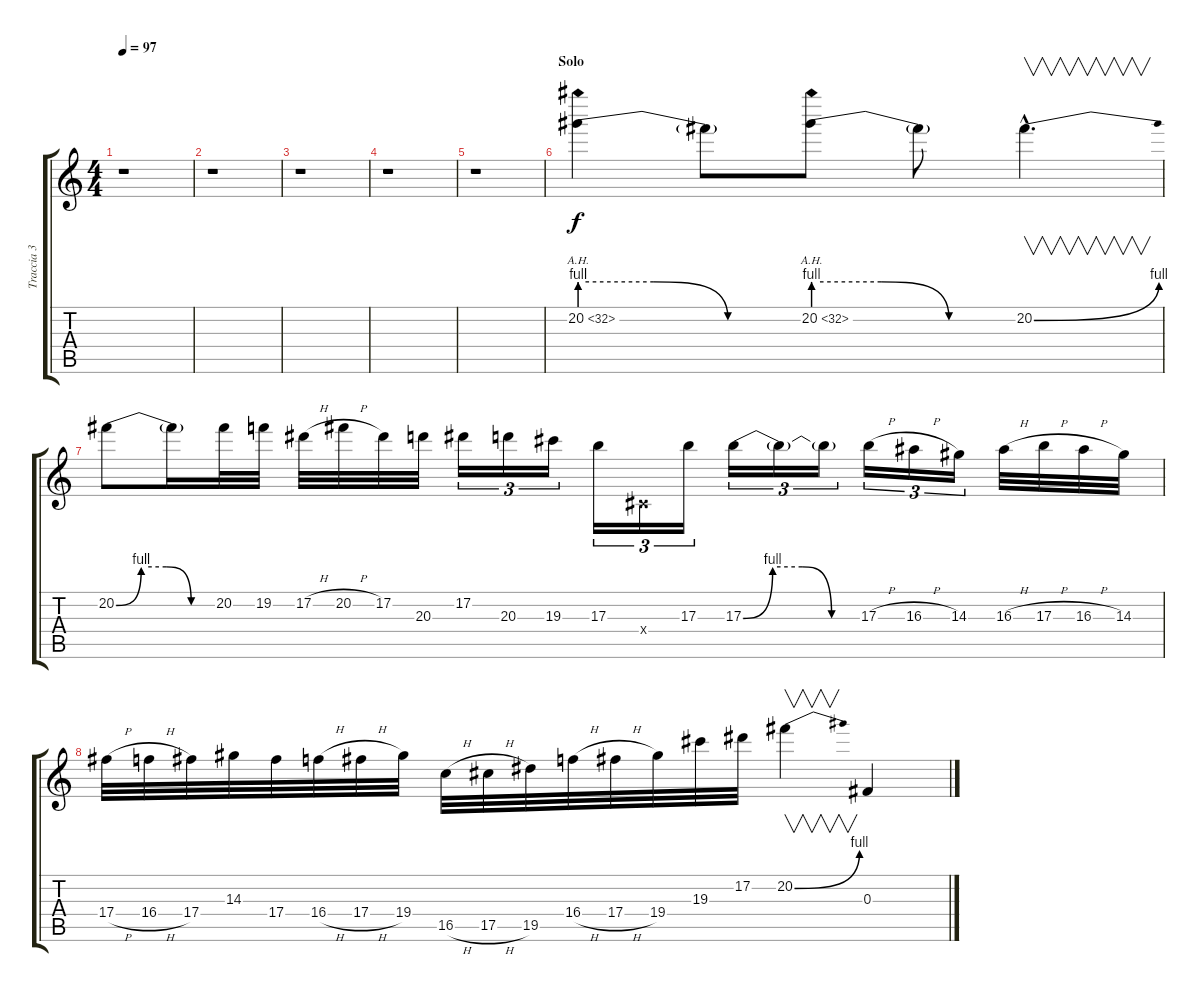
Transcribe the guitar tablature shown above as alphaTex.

\track ("Traccia 3" "Traccia 3") {instrument distortionguitar}
\staff {score tabs}
\tuning (Eb4 Bb3 Gb3 Db3 Ab2 Eb2) {hide}
\ts (4 4)
\tempo 97
\clef g2
\ks c
r.1{dy f} |
r.1 |
r.1 |
r.1 |
r.1 |
\section ("" "Solo")
20.2{be (custom 0 4 20 4 40 0 60 0) ah 12}.4{volume 16 balance 8 instrument distortionguitar} 20.2{t}.8 20.2{be (custom 0 4 20 4 40 0 60 0) ah 12}.8 20.2{t}.8 20.2{be (bend 0 0 60 4) hac}.4{v d} |
20.2{be (custom 0 0 15 4 30 4 45 0 60 0)}.8 20.2{t}.16 20.2.32 19.2.32 17.2{h}.32 20.2{h}.32 17.2.32 20.3.32 17.2.16{tu (3 2)} 20.3.16{tu (3 2)} 19.3.16{tu (3 2)} 17.3.16{tu (3 2)} 0.4{x}.16{tu (3 2)} 17.3.16{tu (3 2)} 17.3{be (custom 0 0 15 4 30 4 45 0 60 0)}.16{tu (3 2)} 17.3{t}.16{tu (3 2)} 17.3{t}.16{tu (3 2)} 17.3{h}.16{tu (3 2)} 16.3{h}.16{tu (3 2)} 14.3.16{tu (3 2)} 16.3{h}.32 17.3{h}.32 16.3{h}.32 14.3.32 |
17.4{h}.32 16.4{h}.32 17.4.32 14.3.32 17.4.32 16.4{h}.32 17.4{h}.32 19.4.32 16.5{h}.32 17.5{h}.32 19.5.32 16.4{h}.32 17.4{h}.32 19.4.32 19.3.32 17.2.32 20.2{be (bend 0 0 60 4)}.4{v} 0.3.4
